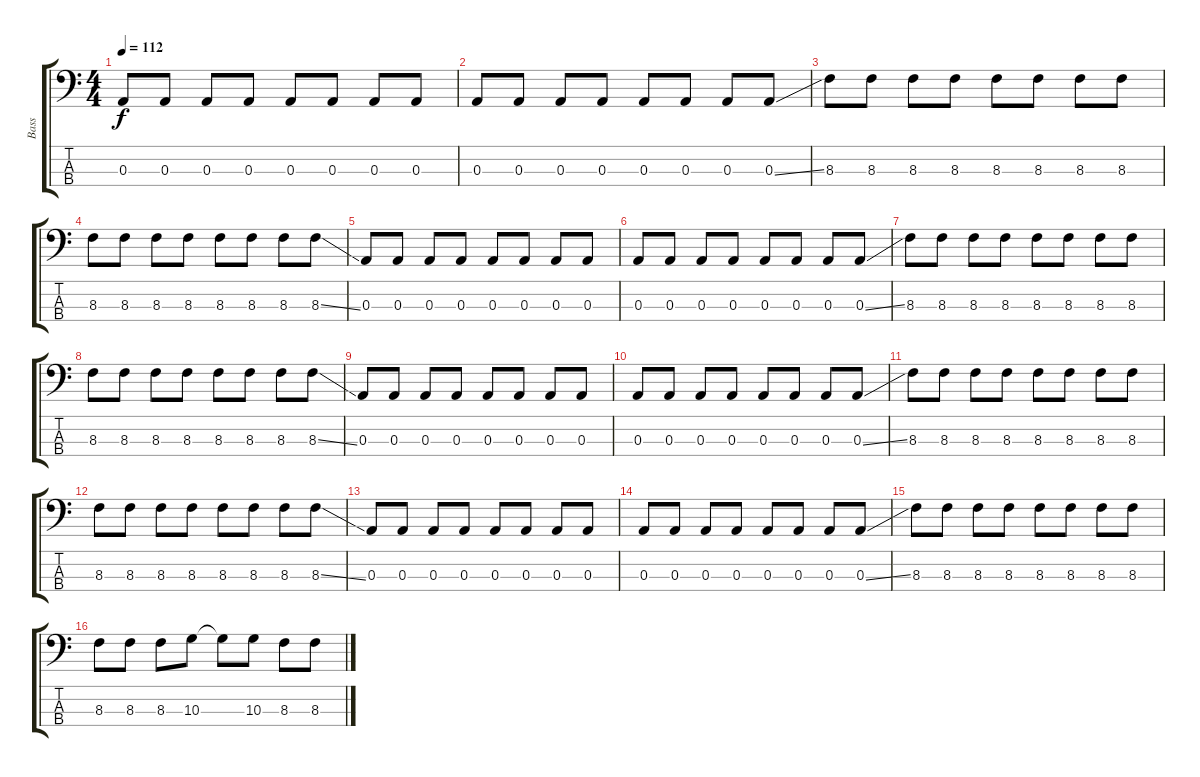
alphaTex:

\track ("Bass" "Bass") {instrument electricbasspick}
\staff {score tabs}
\tuning (G2 D2 A1 E1) {hide}
\ts (4 4)
\tempo 112
\clef f4
\ks c
0.3.8{dy f} 0.3.8 0.3.8 0.3.8 0.3.8 0.3.8 0.3.8 0.3.8 |
0.3.8 0.3.8 0.3.8 0.3.8 0.3.8 0.3.8 0.3.8 0.3{ss}.8 |
8.3.8 8.3.8 8.3.8 8.3.8 8.3.8 8.3.8 8.3.8 8.3.8 |
8.3.8 8.3.8 8.3.8 8.3.8 8.3.8 8.3.8 8.3.8 8.3{ss}.8 |
0.3.8 0.3.8 0.3.8 0.3.8 0.3.8 0.3.8 0.3.8 0.3.8 |
0.3.8 0.3.8 0.3.8 0.3.8 0.3.8 0.3.8 0.3.8 0.3{ss}.8 |
8.3.8 8.3.8 8.3.8 8.3.8 8.3.8 8.3.8 8.3.8 8.3.8 |
8.3.8 8.3.8 8.3.8 8.3.8 8.3.8 8.3.8 8.3.8 8.3{ss}.8 |
0.3.8 0.3.8 0.3.8 0.3.8 0.3.8 0.3.8 0.3.8 0.3.8 |
0.3.8 0.3.8 0.3.8 0.3.8 0.3.8 0.3.8 0.3.8 0.3{ss}.8 |
8.3.8 8.3.8 8.3.8 8.3.8 8.3.8 8.3.8 8.3.8 8.3.8 |
8.3.8 8.3.8 8.3.8 8.3.8 8.3.8 8.3.8 8.3.8 8.3{ss}.8 |
0.3.8 0.3.8 0.3.8 0.3.8 0.3.8 0.3.8 0.3.8 0.3.8 |
0.3.8 0.3.8 0.3.8 0.3.8 0.3.8 0.3.8 0.3.8 0.3{ss}.8 |
8.3.8 8.3.8 8.3.8 8.3.8 8.3.8 8.3.8 8.3.8 8.3.8 |
8.3.8 8.3.8 8.3.8 10.3.8 10.3{t}.8 10.3.8 8.3.8 8.3.8
